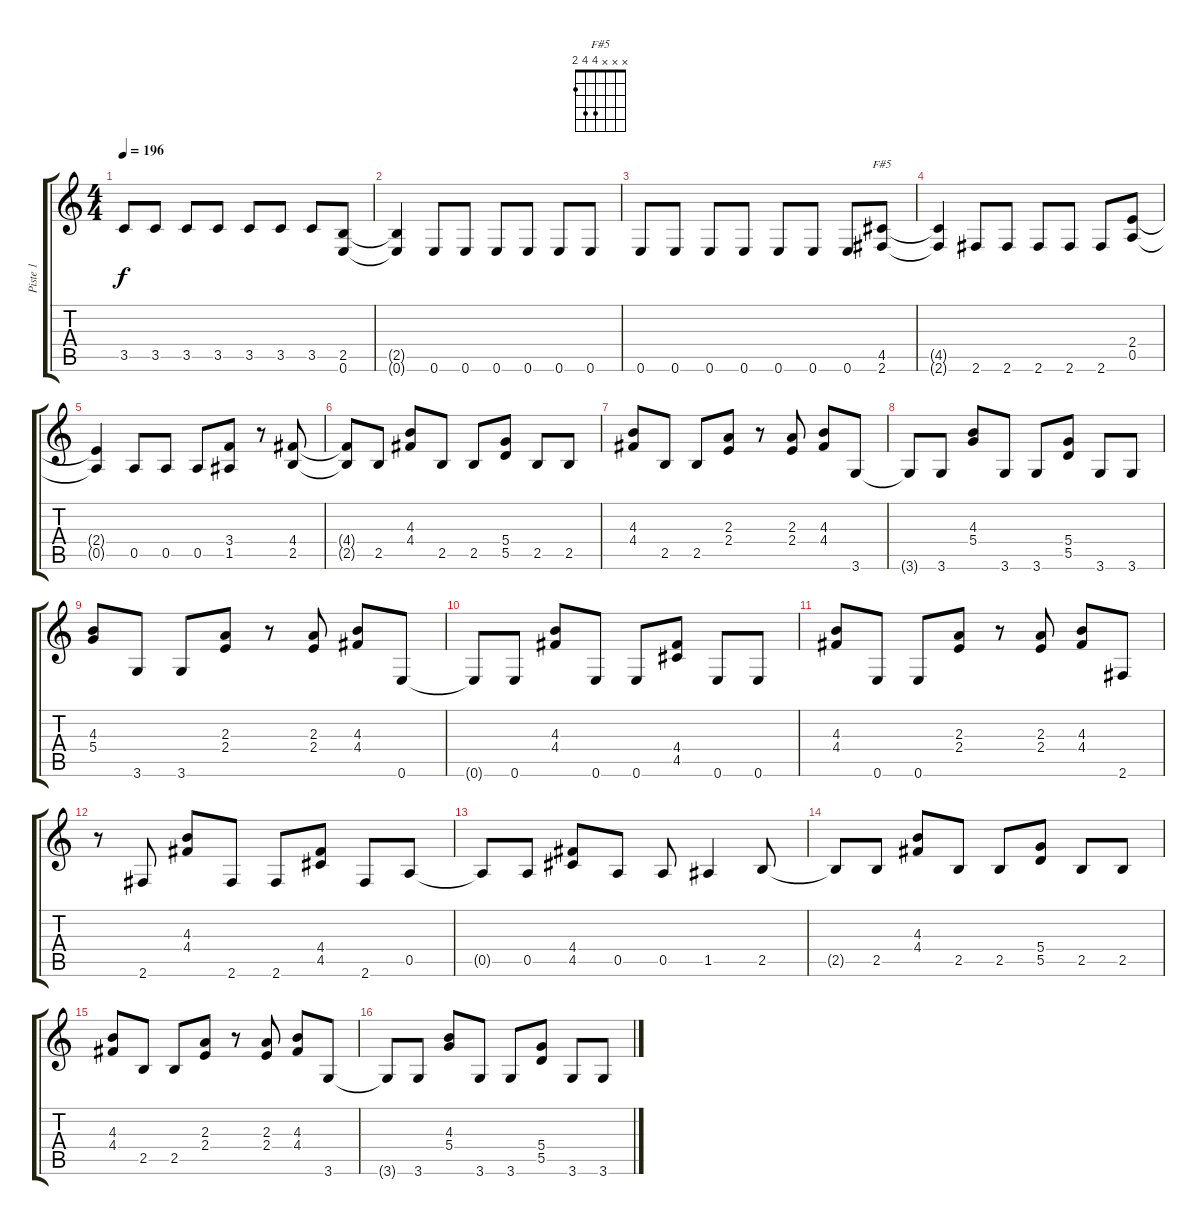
\track ("Piste 1" "Piste 1") {instrument distortionguitar}
\staff {score tabs}
\tuning (E4 B3 G3 D3 A2 E2) {hide}
\chord ("F#5" x x x 4 4 2)
\ts (4 4)
\tempo 196
\clef g2
\ks c
3.5.8{dy f} 3.5.8 3.5.8 3.5.8 3.5.8 3.5.8 3.5.8 (2.5 0.6).8 |
(2.5{t} 0.6{t}).4 0.6.8 0.6.8 0.6.8 0.6.8 0.6.8 0.6.8 |
0.6.8 0.6.8 0.6.8 0.6.8 0.6.8 0.6.8 0.6.8 (4.5 2.6).8{ch "F#5"} |
(4.5{t} 2.6{t}).4 2.6.8 2.6.8 2.6.8 2.6.8 2.6.8 (2.4 0.5).8 |
(2.4{t} 0.5{t}).4 0.5.8 0.5.8 0.5.8 (3.4 1.5).8 r.8 (4.4 2.5).8 |
(4.4{t} 2.5{t}).8 2.5.8 (4.3 4.4).8 2.5.8 2.5.8 (5.4 5.5).8 2.5.8 2.5.8 |
(4.3 4.4).8 2.5.8 2.5.8 (2.3 2.4).8 r.8 (2.3 2.4).8 (4.3 4.4).8 3.6.8 |
3.6{t}.8 3.6.8 (4.3 5.4).8 3.6.8 3.6.8 (5.4 5.5).8 3.6.8 3.6.8 |
(4.3 5.4).8 3.6.8 3.6.8 (2.3 2.4).8 r.8 (2.3 2.4).8 (4.3 4.4).8 0.6.8 |
0.6{t}.8 0.6.8 (4.3 4.4).8 0.6.8 0.6.8 (4.4 4.5).8 0.6.8 0.6.8 |
(4.3 4.4).8 0.6.8 0.6.8 (2.3 2.4).8 r.8 (2.3 2.4).8 (4.3 4.4).8 2.6.8 |
r.8 2.6.8 (4.3 4.4).8 2.6.8 2.6.8 (4.4 4.5).8 2.6.8 0.5.8 |
0.5{t}.8 0.5.8 (4.4 4.5).8 0.5.8 0.5.8 1.5.4 2.5.8 |
2.5{t}.8 2.5.8 (4.3 4.4).8 2.5.8 2.5.8 (5.4 5.5).8 2.5.8 2.5.8 |
(4.3 4.4).8 2.5.8 2.5.8 (2.3 2.4).8 r.8 (2.3 2.4).8 (4.3 4.4).8 3.6.8 |
3.6{t}.8 3.6.8 (4.3 5.4).8 3.6.8 3.6.8 (5.4 5.5).8 3.6.8 3.6.8
